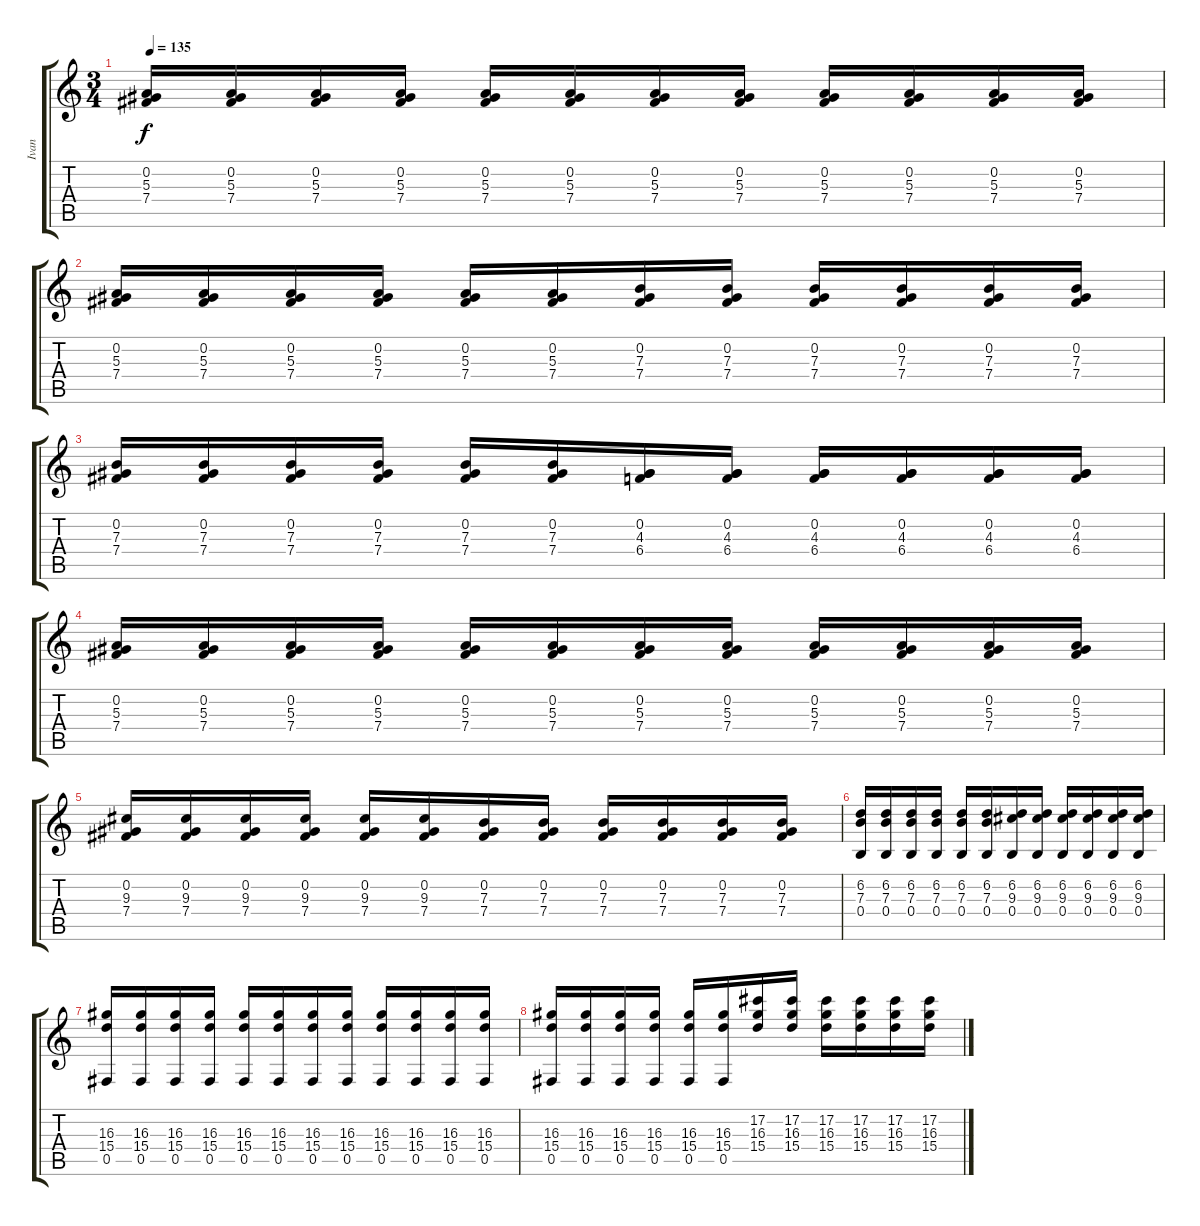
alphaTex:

\track ("Ivan" "Ivan") {instrument distortionguitar}
\staff {score tabs}
\tuning (Db4 Ab3 E3 B2 Gb2 Db2) {hide}
\ts (3 4)
\tempo 135
\clef g2
\ks c
(0.2 5.3 7.4).16{dy f} (0.2 5.3 7.4).16 (0.2 5.3 7.4).16 (0.2 5.3 7.4).16 (0.2 5.3 7.4).16 (0.2 5.3 7.4).16 (0.2 5.3 7.4).16 (0.2 5.3 7.4).16 (0.2 5.3 7.4).16 (0.2 5.3 7.4).16 (0.2 5.3 7.4).16 (0.2 5.3 7.4).16 |
(0.2 5.3 7.4).16 (0.2 5.3 7.4).16 (0.2 5.3 7.4).16 (0.2 5.3 7.4).16 (0.2 5.3 7.4).16 (0.2 5.3 7.4).16 (0.2 7.3 7.4).16 (0.2 7.3 7.4).16 (0.2 7.3 7.4).16 (0.2 7.3 7.4).16 (0.2 7.3 7.4).16 (0.2 7.3 7.4).16 |
(0.2 7.3 7.4).16 (0.2 7.3 7.4).16 (0.2 7.3 7.4).16 (0.2 7.3 7.4).16 (0.2 7.3 7.4).16 (0.2 7.3 7.4).16 (0.2 4.3 6.4).16 (0.2 4.3 6.4).16 (0.2 4.3 6.4).16 (0.2 4.3 6.4).16 (0.2 4.3 6.4).16 (0.2 4.3 6.4).16 |
(0.2 5.3 7.4).16 (0.2 5.3 7.4).16 (0.2 5.3 7.4).16 (0.2 5.3 7.4).16 (0.2 5.3 7.4).16 (0.2 5.3 7.4).16 (0.2 5.3 7.4).16 (0.2 5.3 7.4).16 (0.2 5.3 7.4).16 (0.2 5.3 7.4).16 (0.2 5.3 7.4).16 (0.2 5.3 7.4).16 |
(0.2 9.3 7.4).16 (0.2 9.3 7.4).16 (0.2 9.3 7.4).16 (0.2 9.3 7.4).16 (0.2 9.3 7.4).16 (0.2 9.3 7.4).16 (0.2 7.3 7.4).16 (0.2 7.3 7.4).16 (0.2 7.3 7.4).16 (0.2 7.3 7.4).16 (0.2 7.3 7.4).16 (0.2 7.3 7.4).16 |
(6.2 7.3 0.4).16 (6.2 7.3 0.4).16 (6.2 7.3 0.4).16 (6.2 7.3 0.4).16 (6.2 7.3 0.4).16 (6.2 7.3 0.4).16 (6.2 9.3 0.4).16 (6.2 9.3 0.4).16 (6.2 9.3 0.4).16 (6.2 9.3 0.4).16 (6.2 9.3 0.4).16 (6.2 9.3 0.4).16 |
(16.3 15.4 0.5).16 (16.3 15.4 0.5).16 (16.3 15.4 0.5).16 (16.3 15.4 0.5).16 (16.3 15.4 0.5).16 (16.3 15.4 0.5).16 (16.3 15.4 0.5).16 (16.3 15.4 0.5).16 (16.3 15.4 0.5).16 (16.3 15.4 0.5).16 (16.3 15.4 0.5).16 (16.3 15.4 0.5).16 |
(16.3 15.4 0.5).16 (16.3 15.4 0.5).16 (16.3 15.4 0.5).16 (16.3 15.4 0.5).16 (16.3 15.4 0.5).16 (16.3 15.4 0.5).16 (17.2 16.3 15.4).16 (17.2 16.3 15.4).16 (17.2 16.3 15.4).16 (17.2 16.3 15.4).16 (17.2 16.3 15.4).16 (17.2 16.3 15.4).16
